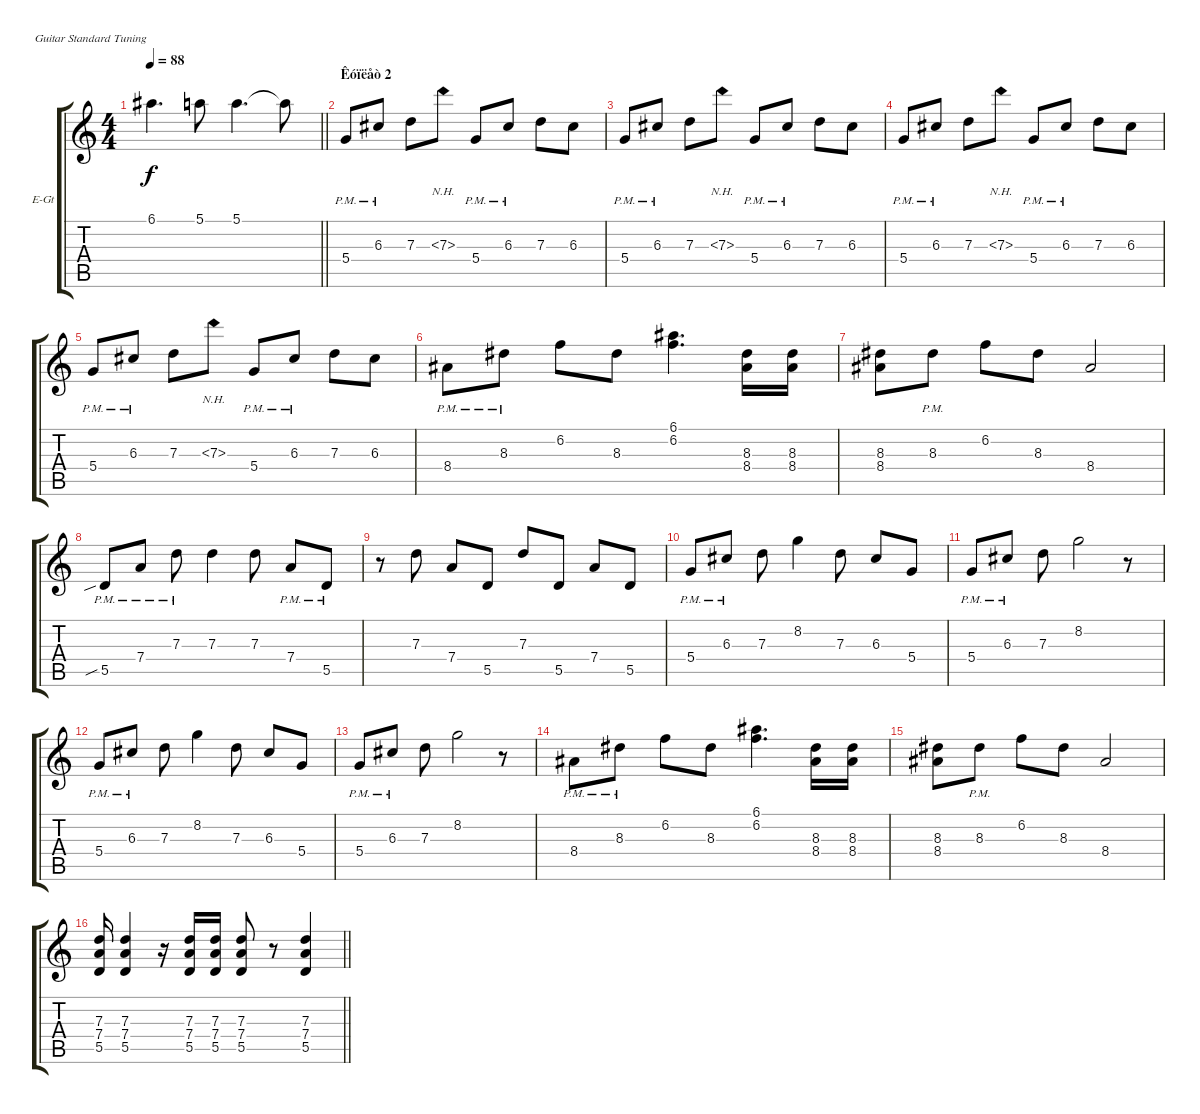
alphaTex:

\bracketExtendMode groupsimilarinstruments
\firstSystemTrackNameOrientation horizontal
\otherSystemsTrackNameOrientation horizontal
\track ("Guitar" "E-Gt") {instrument distortionguitar}
\staff {score tabs}
\tuning (E4 B3 G3 D3 A2 E2)
\ts (4 4)
\tempo 88
\clef g2
\barLineRight lightlight
\ks c
6.1.4{d dy f} 5.1.8 5.1.4{d} 5.1{t}.8 |
\section ("" "Êóïëåò 2")
5.4{pm}.8 6.3{pm}.8 7.3.8 7.3{nh}.8 5.4{pm}.8 6.3{pm}.8 7.3.8 6.3.8 |
5.4{pm}.8 6.3{pm}.8 7.3.8 7.3{nh}.8 5.4{pm}.8 6.3{pm}.8 7.3.8 6.3.8 |
5.4{pm}.8 6.3{pm}.8 7.3.8 7.3{nh}.8 5.4{pm}.8 6.3{pm}.8 7.3.8 6.3.8 |
5.4{pm}.8 6.3{pm}.8 7.3.8 7.3{nh}.8 5.4{pm}.8 6.3{pm}.8 7.3.8 6.3.8 |
8.4{pm}.8 8.3{pm}.8 6.2.8 8.3.8 (6.1 6.2).4{d} (8.3 8.4).16 (8.3 8.4).16 |
(8.3 8.4).8 8.3{pm}.8 6.2.8 8.3.8 8.4.2 |
5.5{sib pm}.8 7.4{pm}.8 7.3{pm}.8 7.3.4 7.3.8 7.4{pm}.8 5.5{pm}.8 |
r.8 7.3.8 7.4.8 5.5.8 7.3.8 5.5.8 7.4.8 5.5.8 |
5.4{pm}.8 6.3{pm}.8 7.3.8 8.2.4 7.3.8 6.3.8 5.4.8 |
5.4{pm}.8 6.3{pm}.8 7.3.8 8.2.2 r.8 |
5.4{pm}.8 6.3{pm}.8 7.3.8 8.2.4 7.3.8 6.3.8 5.4.8 |
5.4{pm}.8 6.3{pm}.8 7.3.8 8.2.2 r.8 |
8.4{pm}.8 8.3{pm}.8 6.2.8 8.3.8 (6.1 6.2).4{d} (8.3 8.4).16 (8.3 8.4).16 |
(8.3 8.4).8 8.3{pm}.8 6.2.8 8.3.8 8.4.2 |
\barLineRight lightlight
(7.3 7.4 5.5).16 (7.3 7.4 5.5).4 r.16 (7.3 7.4 5.5).16 (7.3 7.4 5.5).16 (7.3 7.4 5.5).8 r.8 (7.3 7.4 5.5).4
